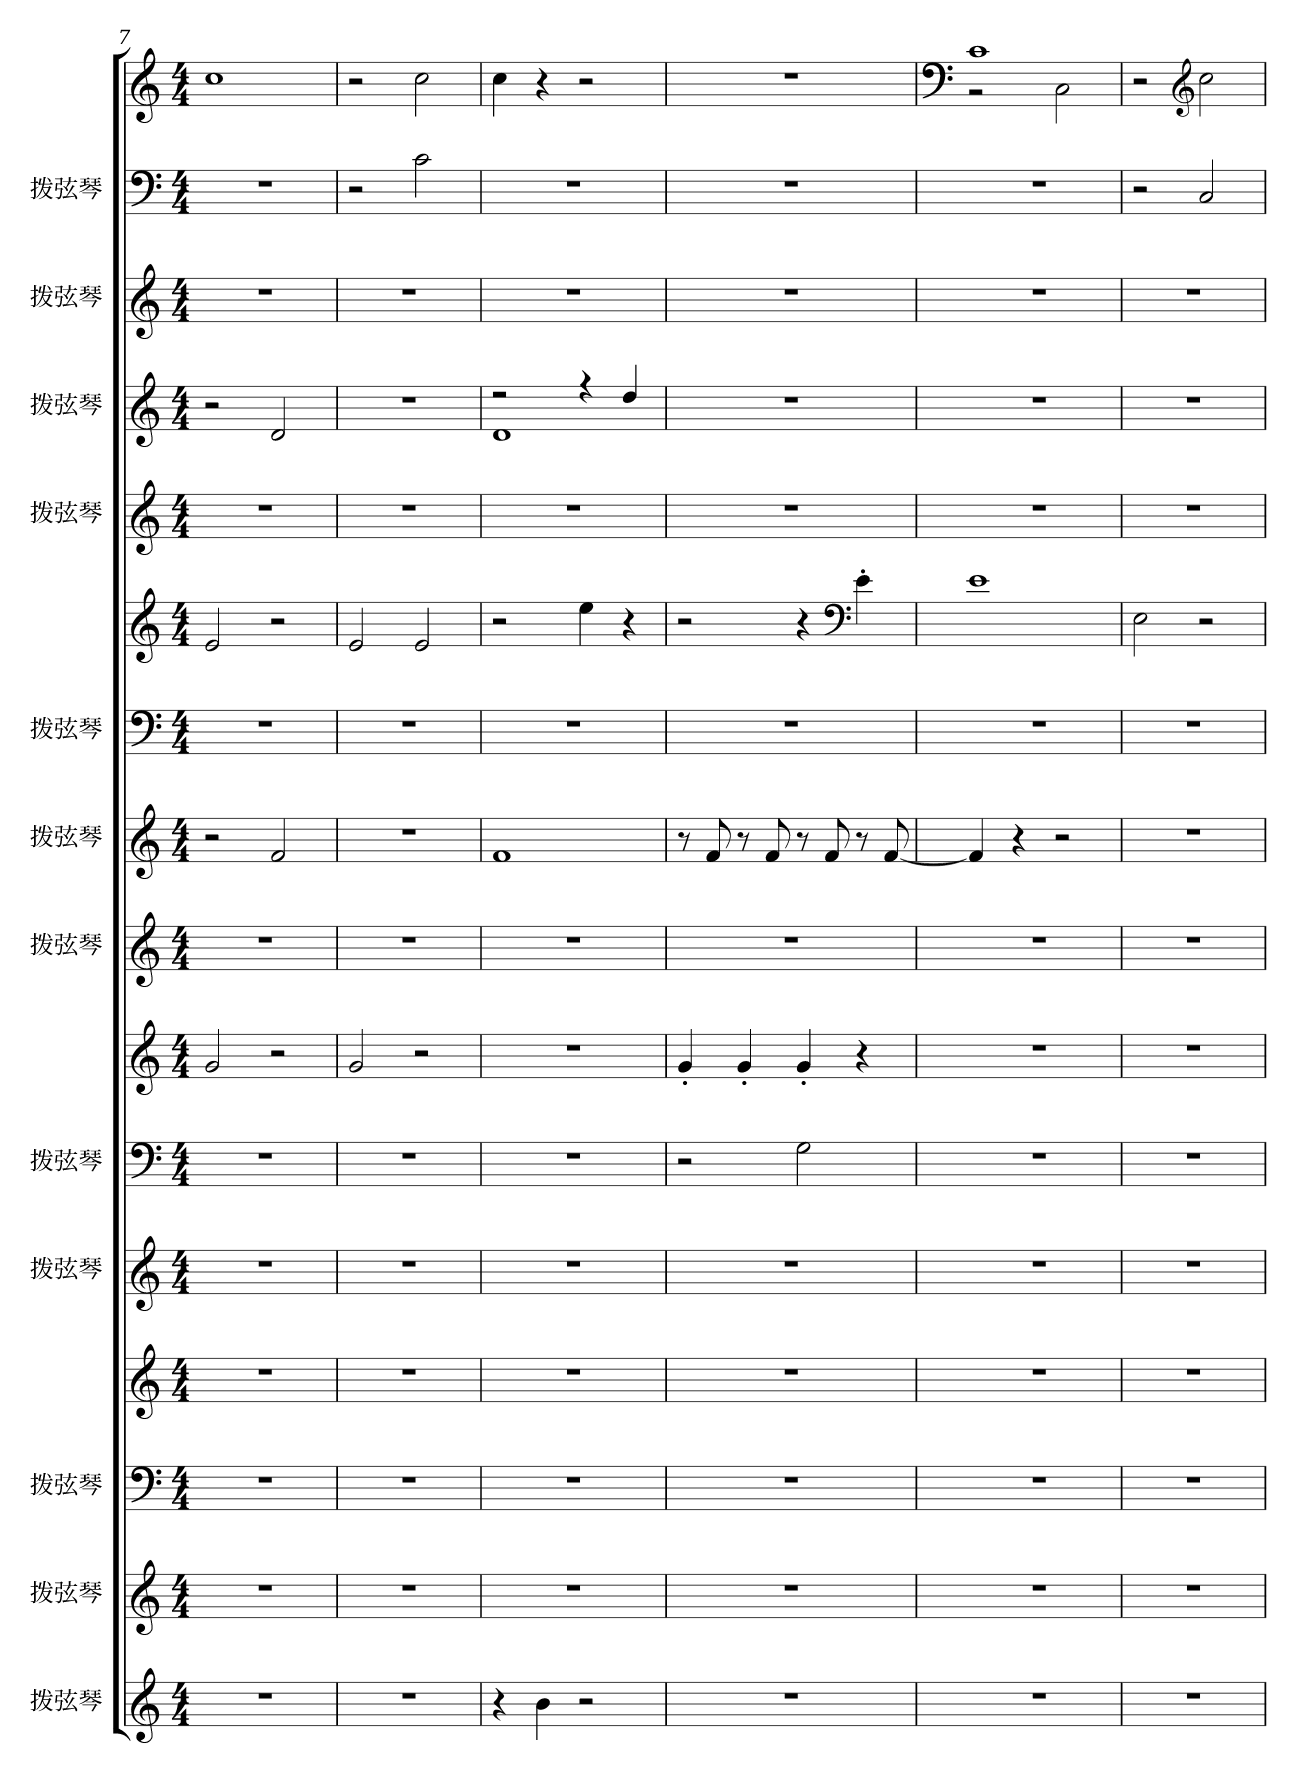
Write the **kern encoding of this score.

**kern	**kern	**kern	**kern	**kern	**kern	**kern	**kern	**kern	**kern	**kern	**kern	**kern	**kern	**kern	**kern
*part12	*part11	*part10	*part10	*part9	*part8	*part8	*part7	*part6	*part5	*part5	*part4	*part3	*part2	*part1	*part1
*staff16	*staff15	*staff14	*staff13	*staff12	*staff11	*staff10	*staff9	*staff8	*staff7	*staff6	*staff5	*staff4	*staff3	*staff2	*staff1
*I"拨弦琴	*I"拨弦琴	*I"拨弦琴	*	*I"拨弦琴	*I"拨弦琴	*	*I"拨弦琴	*I"拨弦琴	*I"拨弦琴	*	*I"拨弦琴	*I"拨弦琴	*I"拨弦琴	*I"拨弦琴	*
*clefG2	*clefG2	*clefF4	*clefG2	*clefG2	*clefF4	*clefG2	*clefG2	*clefG2	*clefF4	*clefG2	*clefG2	*clefG2	*clefG2	*clefF4	*clefG2
*k[]	*k[]	*k[]	*k[]	*k[]	*k[]	*k[]	*k[]	*k[]	*k[]	*k[]	*k[]	*k[]	*k[]	*k[]	*k[]
*M4/4	*M4/4	*M4/4	*M4/4	*M4/4	*M4/4	*M4/4	*M4/4	*M4/4	*M4/4	*M4/4	*M4/4	*M4/4	*M4/4	*M4/4	*M4/4
=7	=7	=7	=7	=7	=7	=7	=7	=7	=7	=7	=7	=7	=7	=7	=7
1r	1r	1r	1r	1r	1r	2g/	1r	2r	1r	2e/	1r	2r	1r	1r	1cc
.	.	.	.	.	.	2r	.	2f/	.	2r	.	2d/	.	.	.
=8	=8	=8	=8	=8	=8	=8	=8	=8	=8	=8	=8	=8	=8	=8	=8
1r	1r	1r	1r	1r	1r	2g/	1r	1r	1r	2e/	1r	1r	1r	2r	2r
.	.	.	.	.	.	2r	.	.	.	2e/	.	.	.	2c\	2cc\
!!LO:PB:g=z
=9	=9	=9	=9	=9	=9	=9	=9	=9	=9	=9	=9	=9	=9	=9	=9
*	*	*	*	*	*	*	*	*	*	*	*	*^	*	*	*
4r	1r	1r	1r	1r	1r	1r	1r	1f	1r	2r	1r	2r	1d	1r	1r	4cc\
4b\	.	.	.	.	.	.	.	.	.	.	.	.	.	.	.	4r
2r	.	.	.	.	.	.	.	.	.	4ee\	.	4r	.	.	.	2r
.	.	.	.	.	.	.	.	.	.	4r	.	4dd/	.	.	.	.
*	*	*	*	*	*	*	*	*	*	*	*	*v	*v	*	*	*
=10	=10	=10	=10	=10	=10	=10	=10	=10	=10	=10	=10	=10	=10	=10	=10
1r	1r	1r	1r	1r	2r	4g'/	1r	8r	1r	2r	1r	1r	1r	1r	1r
.	.	.	.	.	.	.	.	8f/	.	.	.	.	.	.	.
.	.	.	.	.	.	4g'/	.	8r	.	.	.	.	.	.	.
.	.	.	.	.	.	.	.	8f/	.	.	.	.	.	.	.
.	.	.	.	.	2G\	4g'/	.	8r	.	4r	.	.	.	.	.
.	.	.	.	.	.	.	.	8f/	.	.	.	.	.	.	.
*	*	*	*	*	*	*	*	*	*	*clefF4	*	*	*	*	*
.	.	.	.	.	.	4r	.	8r	.	4e'\	.	.	.	.	.
.	.	.	.	.	.	.	.	[8f/	.	.	.	.	.	.	.
=11	=11	=11	=11	=11	=11	=11	=11	=11	=11	=11	=11	=11	=11	=11	=11
*	*	*	*	*	*	*	*	*	*	*	*	*	*	*	*clefF4
*	*	*	*	*	*	*	*	*	*	*	*	*	*	*	*^
1r	1r	1r	1r	1r	1r	1r	1r	4f/]	1r	1e	1r	1r	1r	1r	1c	2r
.	.	.	.	.	.	.	.	4r	.	.	.	.	.	.	.	.
.	.	.	.	.	.	.	.	2r	.	.	.	.	.	.	.	2C\
*	*	*	*	*	*	*	*	*	*	*	*	*	*	*	*v	*v
=12	=12	=12	=12	=12	=12	=12	=12	=12	=12	=12	=12	=12	=12	=12	=12
1r	1r	1r	1r	1r	1r	1r	1r	1r	1r	2E\	1r	1r	1r	2r	2r
*	*	*	*	*	*	*	*	*	*	*	*	*	*	*	*clefG2
.	.	.	.	.	.	.	.	.	.	2r	.	.	.	2C/	2cc\
=	=	=	=	=	=	=	=	=	=	=	=	=	=	=	=
*-	*-	*-	*-	*-	*-	*-	*-	*-	*-	*-	*-	*-	*-	*-	*-
